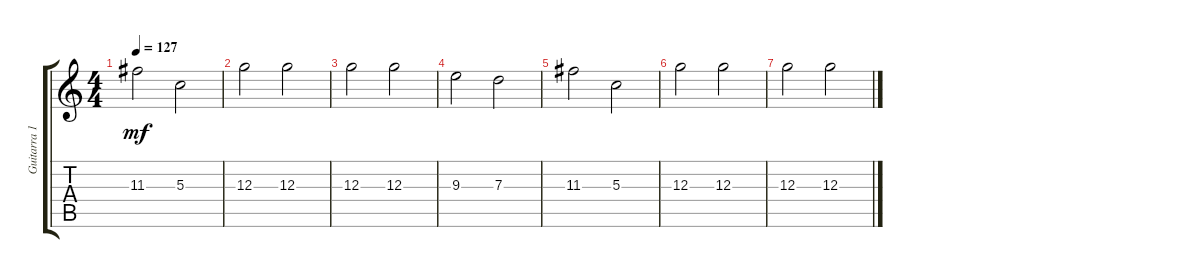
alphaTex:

\track ("Guitarra 1" "Guitarra 1") {instrument overdrivenguitar}
\staff {score tabs}
\tuning (E4 B3 G3 D3 A2 E2) {hide}
\ts (4 4)
\tempo 127
\clef g2
\ks c
11.3.2{dy mf} 5.3.2 |
12.3.2 12.3.2 |
12.3.2 12.3.2 |
9.3.2 7.3.2 |
11.3.2 5.3.2 |
12.3.2 12.3.2 |
12.3.2 12.3.2
